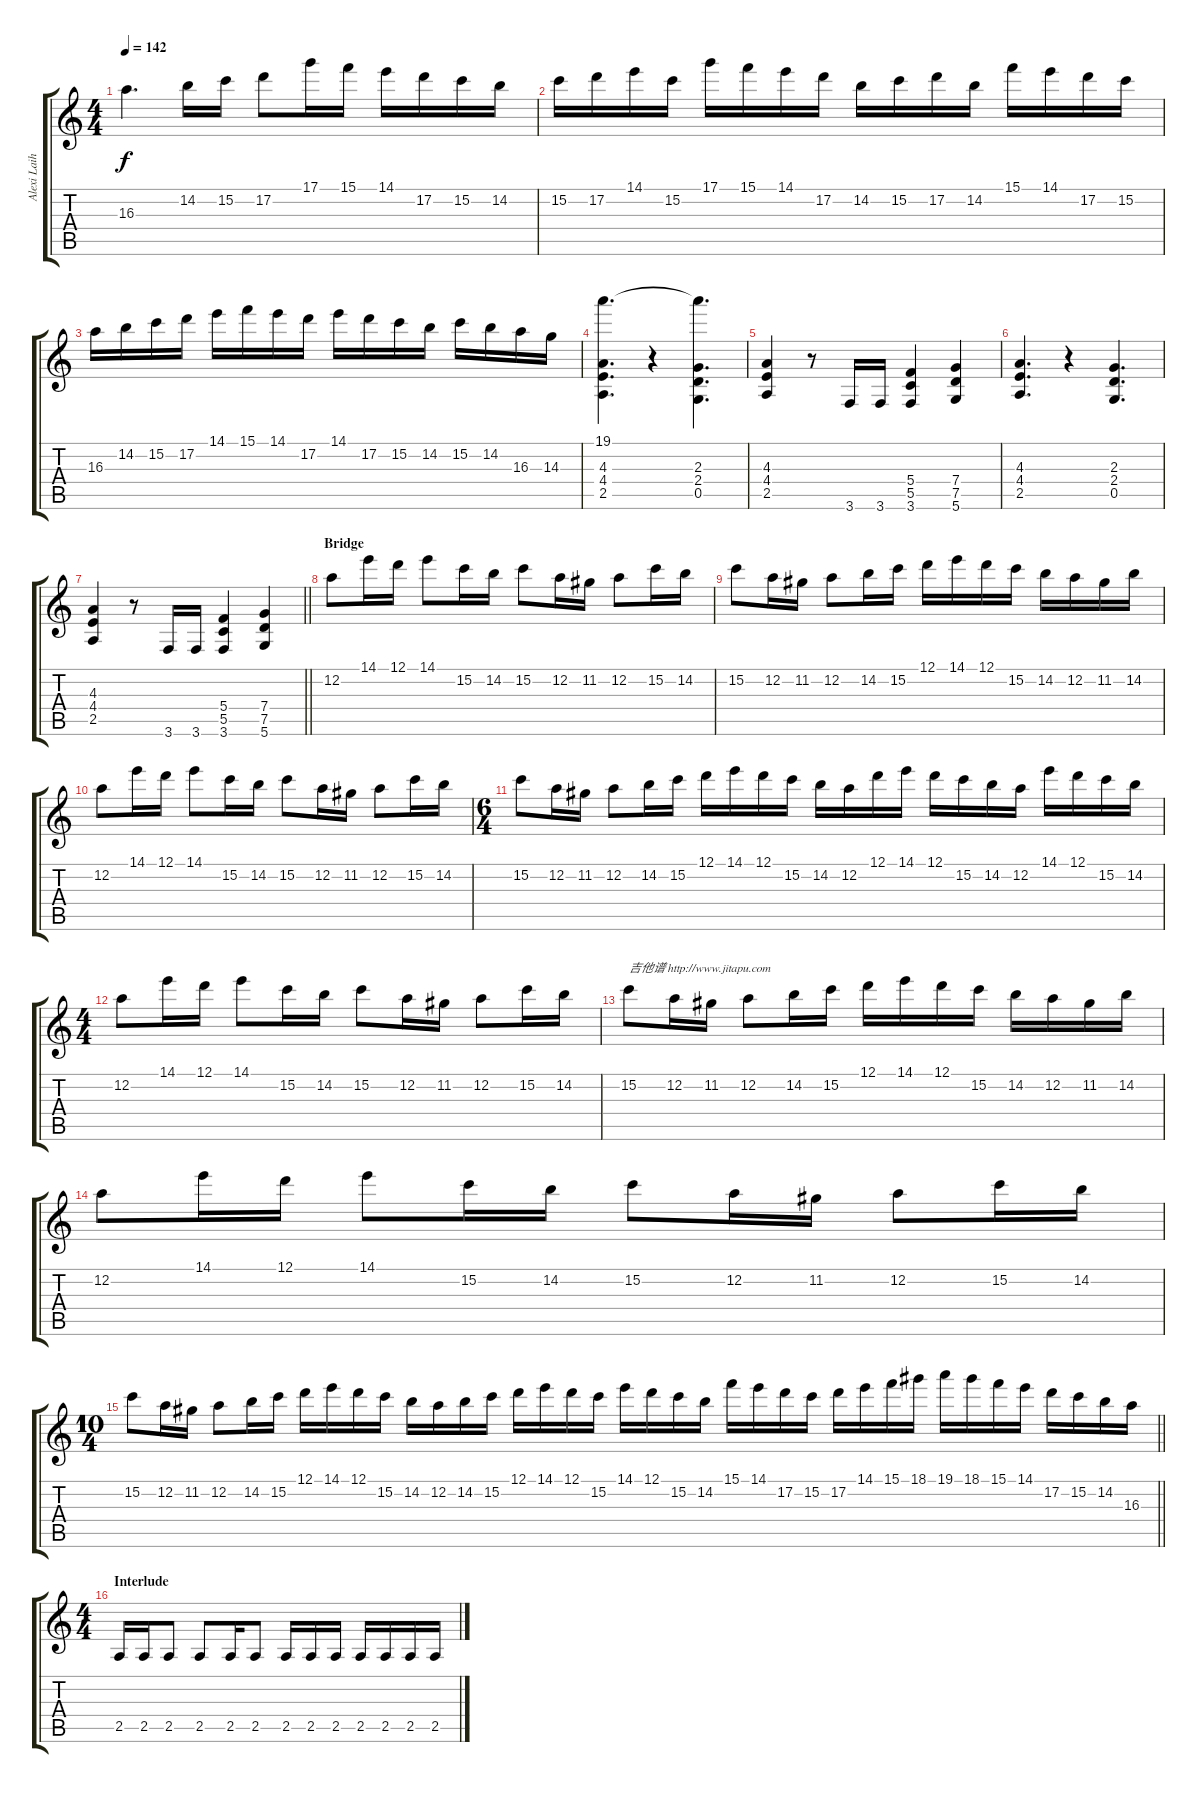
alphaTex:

\track ("Alexi Laiho" "Alexi Laih") {instrument overdrivenguitar}
\staff {score tabs}
\tuning (D4 A3 F3 C3 G2 D2) {hide}
\ts (4 4)
\tempo 142
\clef g2
\ks c
16.3.4{d dy f} 14.2.16 15.2.16 17.2.8 17.1.16 15.1.16 14.1.16 17.2.16 15.2.16 14.2.16 |
15.2.16 17.2.16 14.1.16 15.2.16 17.1.16 15.1.16 14.1.16 17.2.16 14.2.16 15.2.16 17.2.16 14.2.16 15.1.16 14.1.16 17.2.16 15.2.16 |
16.3.16 14.2.16 15.2.16 17.2.16 14.1.16 15.1.16 14.1.16 17.2.16 14.1.16 17.2.16 15.2.16 14.2.16 15.2.16 14.2.16 16.3.16 14.3.16 |
(19.1 4.3 4.4 2.5).4{d} r.4 (19.1{t} 2.3 2.4 0.5).4{d} |
(4.3 4.4 2.5).4 r.8 3.6.16 3.6.16 (5.4 5.5 3.6).4 (7.4 7.5 5.6).4 |
(4.3 4.4 2.5).4{d} r.4 (2.3 2.4 0.5).4{d} |
\barLineRight lightlight
(4.3 4.4 2.5).4 r.8 3.6.16 3.6.16 (5.4 5.5 3.6).4 (7.4 7.5 5.6).4 |
\section ("" "Bridge ")
12.2.8 14.1.16 12.1.16 14.1.8 15.2.16 14.2.16 15.2.8 12.2.16 11.2.16 12.2.8 15.2.16 14.2.16 |
15.2.8 12.2.16 11.2.16 12.2.8 14.2.16 15.2.16 12.1.16 14.1.16 12.1.16 15.2.16 14.2.16 12.2.16 11.2.16 14.2.16 |
12.2.8 14.1.16 12.1.16 14.1.8 15.2.16 14.2.16 15.2.8 12.2.16 11.2.16 12.2.8 15.2.16 14.2.16 |
\ts (6 4)
15.2.8 12.2.16 11.2.16 12.2.8 14.2.16 15.2.16 12.1.16 14.1.16 12.1.16 15.2.16 14.2.16 12.2.16 12.1.16 14.1.16 12.1.16 15.2.16 14.2.16 12.2.16 14.1.16 12.1.16 15.2.16 14.2.16 |
\ts (4 4)
12.2.8 14.1.16 12.1.16 14.1.8 15.2.16 14.2.16 15.2.8 12.2.16 11.2.16 12.2.8 15.2.16 14.2.16 |
15.2.8{txt "吉他谱 http://www.jitapu.com"} 12.2.16 11.2.16 12.2.8 14.2.16 15.2.16 12.1.16 14.1.16 12.1.16 15.2.16 14.2.16 12.2.16 11.2.16 14.2.16 |
12.2.8 14.1.16 12.1.16 14.1.8 15.2.16 14.2.16 15.2.8 12.2.16 11.2.16 12.2.8 15.2.16 14.2.16 |
\ts (10 4)
\barLineRight lightlight
15.2.8 12.2.16 11.2.16 12.2.8 14.2.16 15.2.16 12.1.16 14.1.16 12.1.16 15.2.16 14.2.16 12.2.16 14.2.16 15.2.16 12.1.16 14.1.16 12.1.16 15.2.16 14.1.16 12.1.16 15.2.16 14.2.16 15.1.16 14.1.16 17.2.16 15.2.16 17.2.16 14.1.16 15.1.16 18.1.16 19.1.16 18.1.16 15.1.16 14.1.16 17.2.16 15.2.16 14.2.16 16.3.16 |
\ts (4 4)
\section ("" "Interlude")
2.5.16 2.5.16 2.5.8 2.5.8 2.5.16 2.5.8 2.5.16 2.5.16 2.5.16 2.5.16 2.5.16 2.5.16 2.5.16
